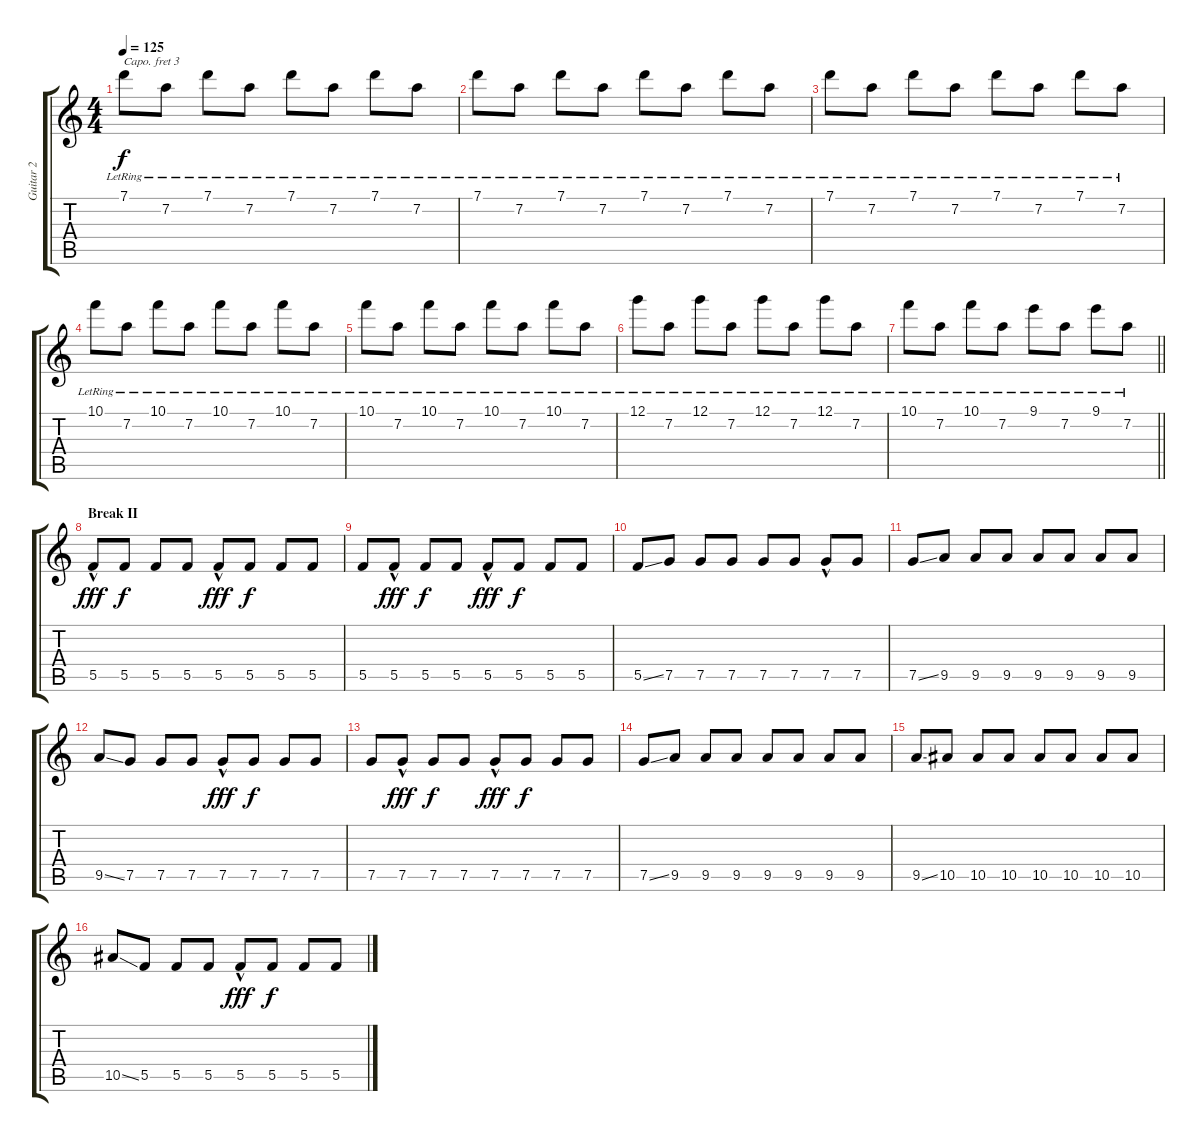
\track ("Guitar 2" "Guitar 2") {instrument acousticguitarsteel}
\staff {score tabs}
\capo 3
\tuning (E4 B3 G3 D3 A2 E2) {hide}
\ts (4 4)
\tempo 125
\clef g2
\ks c
7.1{lr}.8{dy f} 7.2{lr}.8 7.1{lr}.8 7.2{lr}.8 7.1{lr}.8 7.2{lr}.8 7.1{lr}.8 7.2{lr}.8 |
7.1{lr}.8 7.2{lr}.8 7.1{lr}.8 7.2{lr}.8 7.1{lr}.8 7.2{lr}.8 7.1{lr}.8 7.2{lr}.8 |
7.1{lr}.8 7.2{lr}.8 7.1{lr}.8 7.2{lr}.8 7.1{lr}.8 7.2{lr}.8 7.1{lr}.8 7.2{lr}.8 |
10.1{lr}.8 7.2{lr}.8 10.1{lr}.8 7.2{lr}.8 10.1{lr}.8 7.2{lr}.8 10.1{lr}.8 7.2{lr}.8 |
10.1{lr}.8 7.2{lr}.8 10.1{lr}.8 7.2{lr}.8 10.1{lr}.8 7.2{lr}.8 10.1{lr}.8 7.2{lr}.8 |
12.1{lr}.8 7.2{lr}.8 12.1{lr}.8 7.2{lr}.8 12.1{lr}.8 7.2{lr}.8 12.1{lr}.8 7.2{lr}.8 |
\barLineRight lightlight
10.1{lr}.8 7.2{lr}.8 10.1{lr}.8 7.2{lr}.8 9.1{lr}.8 7.2{lr}.8 9.1{lr}.8 7.2{lr}.8 |
\section ("" "Break II")
5.5{hac}.8{dy fff} 5.5.8{dy f} 5.5.8 5.5.8 5.5{hac}.8{dy fff} 5.5.8{dy f} 5.5.8 5.5.8 |
5.5.8 5.5{hac}.8{dy fff} 5.5.8{dy f} 5.5.8 5.5{hac}.8{dy fff} 5.5.8{dy f} 5.5.8 5.5.8 |
5.5{ss}.8 7.5.8 7.5.8 7.5.8 7.5.8 7.5.8 7.5{hac}.8 7.5.8 |
7.5{ss}.8 9.5.8 9.5.8 9.5.8 9.5.8 9.5.8 9.5.8 9.5.8 |
9.5{ss}.8 7.5.8 7.5.8 7.5.8 7.5{hac}.8{dy fff} 7.5.8{dy f} 7.5.8 7.5.8 |
7.5.8 7.5{hac}.8{dy fff} 7.5.8{dy f} 7.5.8 7.5{hac}.8{dy fff} 7.5.8{dy f} 7.5.8 7.5.8 |
7.5{ss}.8 9.5.8 9.5.8 9.5.8 9.5.8 9.5.8 9.5.8 9.5.8 |
9.5{ss}.8 10.5.8 10.5.8 10.5.8 10.5.8 10.5.8 10.5.8 10.5.8 |
10.5{ss}.8 5.5.8 5.5.8 5.5.8 5.5{hac}.8{dy fff} 5.5.8{dy f} 5.5.8 5.5.8
